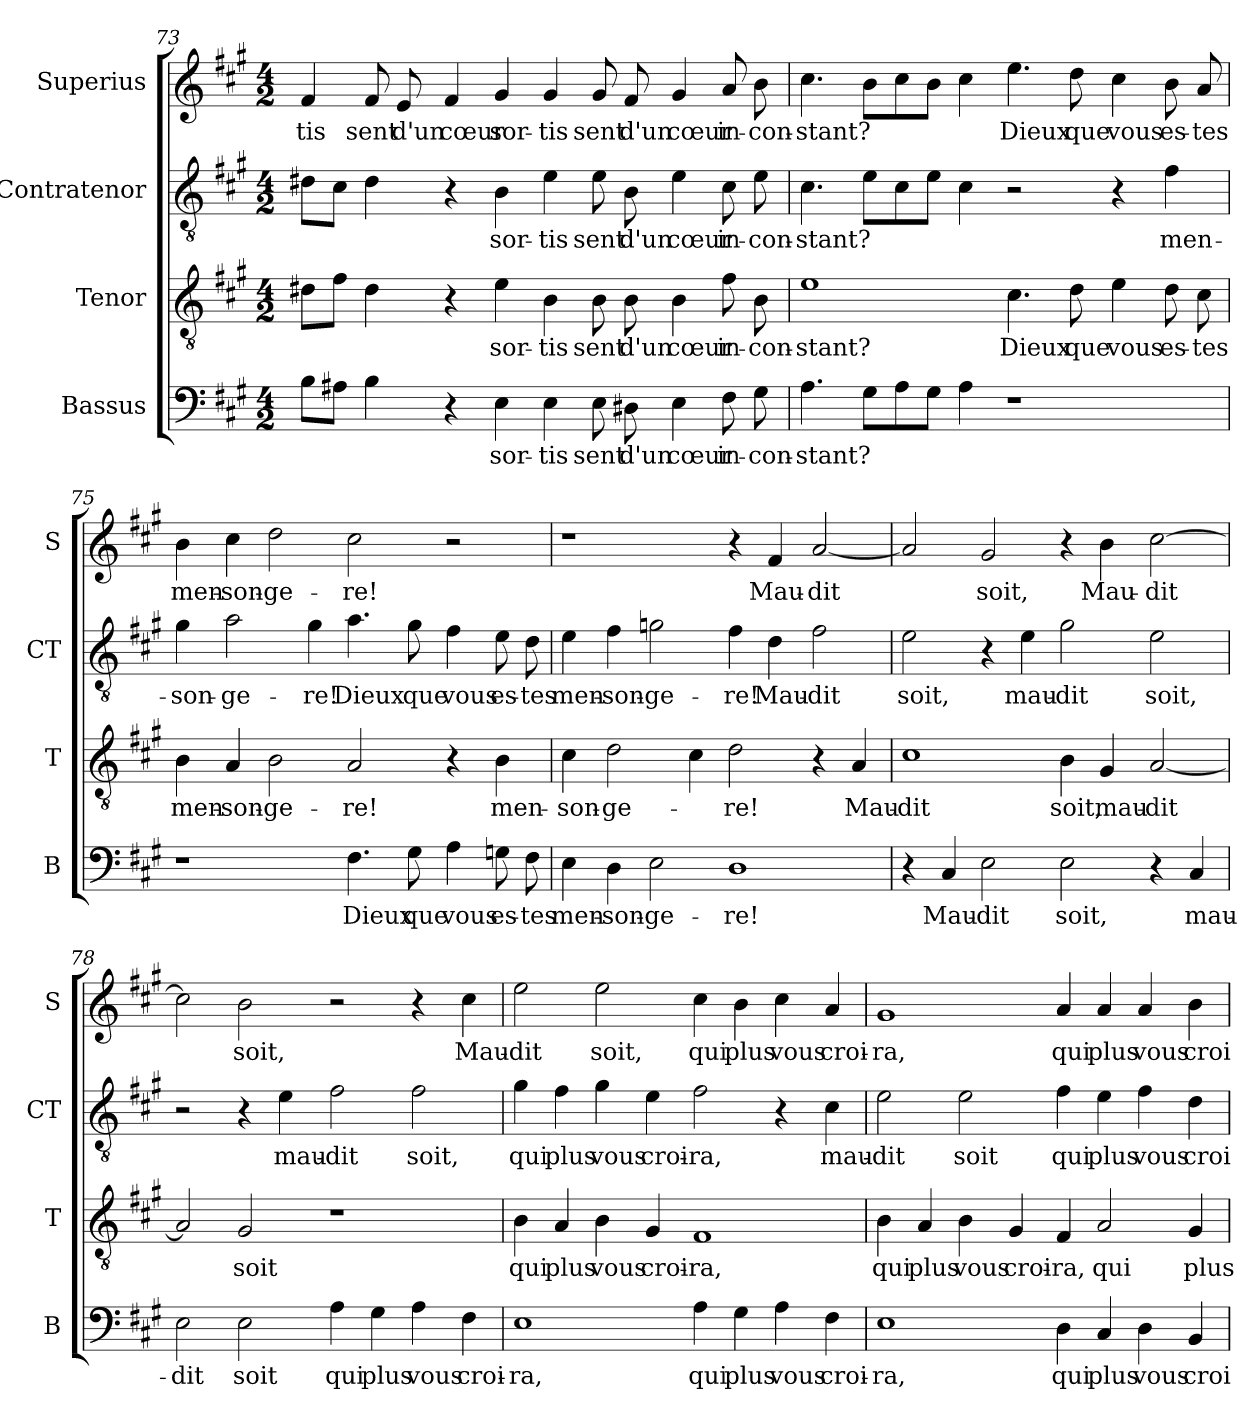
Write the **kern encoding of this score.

**kern	**text	**kern	**text	**kern	**text	**kern	**text
*part4	*part4	*part3	*part3	*part2	*part2	*part1	*part1
*staff4	*staff4	*staff3	*staff3	*staff2	*staff2	*staff1	*staff1
*I"Bassus	*	*I"Tenor	*	*I"Contratenor	*	*I"Superius	*
*I'B	*	*I'T	*	*I'CT	*	*I'S	*
*clefF4	*	*clefGv2	*	*clefGv2	*	*clefG2	*
*k[f#c#g#]	*	*k[f#c#g#]	*	*k[f#c#g#]	*	*k[f#c#g#]	*
*A:	*	*A:	*	*A:	*	*A:	*
*M4/2	*	*M4/2	*	*M4/2	*	*M4/2	*
=73	=73	=73	=73	=73	=73	=73	=73
!	!	!	!	!	!	!	!LO:LY:b
8B\L	.	8d#X\L	.	8d#X\L	.	4f#/	-tis
8A#X\J	.	8f#\J	.	8c#\J	.	.	.
!	!	!	!	!	!	!	!LO:LY:b
4B\	.	4d#\	.	4d#\	.	8f#/	sent
!	!	!	!	!	!	!	!LO:LY:b
.	.	.	.	.	.	8e/	d'un
!	!	!	!	!	!	!	!LO:LY:b
4r	.	4r	.	4r	.	4f#/	cœur
!	!LO:LY:b	!	!LO:LY:b	!	!LO:LY:b	!	!LO:LY:b
4E\	sor-	4e\	sor-	4B\	sor-	4g#/	sor-
!	!LO:LY:b	!	!LO:LY:b	!	!LO:LY:b	!	!LO:LY:b
4E\	-tis	4B\	-tis	4e\	-tis	4g#/	-tis
!	!LO:LY:b	!	!LO:LY:b	!	!LO:LY:b	!	!LO:LY:b
8E\	sent	8B\	sent	8e\	sent	8g#/	sent
!	!LO:LY:b	!	!LO:LY:b	!	!LO:LY:b	!	!LO:LY:b
8D#X\	d'un	8B\	d'un	8B\	d'un	8f#/	d'un
!	!LO:LY:b	!	!LO:LY:b	!	!LO:LY:b	!	!LO:LY:b
4E\	cœur	4B\	cœur	4e\	cœur	4g#/	cœur
!	!LO:LY:b	!	!LO:LY:b	!	!LO:LY:b	!	!LO:LY:b
8F#\	in-	8f#\	in-	8c#\	in-	8a/	in-
!	!LO:LY:b	!	!LO:LY:b	!	!LO:LY:b	!	!LO:LY:b
8G#\	-con-	8B\	-con-	8e\	-con-	8b\	-con-
!!LO:LB:g=z
=74	=74	=74	=74	=74	=74	=74	=74
!	!LO:LY:b	!	!LO:LY:b	!	!LO:LY:b	!	!LO:LY:b
4.A\	-stant?	1e	-stant?	4.c#\	-stant?	4.cc#\	-stant?
8G#\L	.	.	.	8e\L	.	8b\L	.
8A\	.	.	.	8c#\	.	8cc#\	.
8G#\J	.	.	.	8e\J	.	8b\J	.
4A\	.	.	.	4c#\	.	4cc#\	.
!	!	!	!LO:LY:b	!	!	!	!LO:LY:b
1r	.	4.c#\	Dieux	2r	.	4.ee\	Dieux
!	!	!	!LO:LY:b	!	!	!	!LO:LY:b
.	.	8d\	que	.	.	8dd\	que
!	!	!	!LO:LY:b	!	!	!	!LO:LY:b
.	.	4e\	vous	4r	.	4cc#\	vous
!	!	!	!LO:LY:b	!	!LO:LY:b	!	!LO:LY:b
.	.	8d\	es-	4f#\	men-	8b\	es-
!	!	!	!LO:LY:b	!	!	!	!LO:LY:b
.	.	8c#\	-tes	.	.	8a/	-tes
=75	=75	=75	=75	=75	=75	=75	=75
!	!	!	!LO:LY:b	!	!LO:LY:b	!	!LO:LY:b
1r	.	4B\	men-	4g#\	-son-	4b\	men-
!	!	!	!LO:LY:b	!	!LO:LY:b	!	!LO:LY:b
.	.	4A/	-son-	2a\	-ge-	4cc#\	-son-
!	!	!	!LO:LY:b	!	!	!	!LO:LY:b
.	.	2B\	-ge-	.	.	2dd\	-ge-
!	!	!	!	!	!LO:LY:b	!	!
.	.	.	.	4g#\	-re!	.	.
!	!LO:LY:b	!	!LO:LY:b	!	!LO:LY:b	!	!LO:LY:b
4.F#\	Dieux	2A/	-re!	4.a\	Dieux	2cc#\	-re!
!	!LO:LY:b	!	!	!	!LO:LY:b	!	!
8G#\	que	.	.	8g#\	que	.	.
!	!LO:LY:b	!	!	!	!LO:LY:b	!	!
4A\	vous	4r	.	4f#\	vous	2r	.
!	!LO:LY:b	!	!LO:LY:b	!	!LO:LY:b	!	!
8Gn\	es-	4B\	men-	8e\	es-	.	.
!	!LO:LY:b	!	!	!	!LO:LY:b	!	!
8F#\	-tes	.	.	8d\	-tes	.	.
=76	=76	=76	=76	=76	=76	=76	=76
!	!LO:LY:b	!	!LO:LY:b	!	!LO:LY:b	!	!
4E\	men-	4c#\	-son-	4e\	men-	1r	.
!	!LO:LY:b	!	!LO:LY:b	!	!LO:LY:b	!	!
4D\	-son-	2d\	-ge-	4f#\	-son-	.	.
!	!LO:LY:b	!	!	!	!LO:LY:b	!	!
2E\	-ge-	.	.	2gn\	-ge-	.	.
.	.	4c#\	.	.	.	.	.
!	!LO:LY:b	!	!LO:LY:b	!	!LO:LY:b	!	!
1D	-re!	2d\	-re!	4f#\	-re!	4r	.
!	!	!	!	!	!LO:LY:b	!	!LO:LY:b
.	.	.	.	4d\	Mau-	4f#/	Mau-
!	!	!	!	!	!LO:LY:b	!	!LO:LY:b
.	.	4r	.	2f#\	-dit	[2a/	-dit
!	!	!	!LO:LY:b	!	!	!	!
.	.	4A/	Mau-	.	.	.	.
!!LO:LB:g=z
=77	=77	=77	=77	=77	=77	=77	=77
!	!	!	!LO:LY:b	!	!LO:LY:b	!	!
4r	.	1c#	-dit	2e\	soit,	2a/]	.
!	!LO:LY:b	!	!	!	!	!	!
4C#/	Mau-	.	.	.	.	.	.
!	!LO:LY:b	!	!	!	!	!	!LO:LY:b
2E\	-dit	.	.	4r	.	2g#/	soit,
!	!	!	!	!	!LO:LY:b	!	!
.	.	.	.	4e\	mau-	.	.
!	!LO:LY:b	!	!LO:LY:b	!	!LO:LY:b	!	!
2E\	soit,	4B\	soit,	2g#\	-dit	4r	.
!	!	!	!LO:LY:b	!	!	!	!LO:LY:b
.	.	4G#/	mau-	.	.	4b\	Mau-
!	!	!	!LO:LY:b	!	!LO:LY:b	!	!LO:LY:b
4r	.	[2A/	-dit	2e\	soit,	[2cc#\	-dit
!	!LO:LY:b	!	!	!	!	!	!
4C#/	mau-	.	.	.	.	.	.
=78	=78	=78	=78	=78	=78	=78	=78
!	!LO:LY:b	!	!	!	!	!	!
2E\	-dit	2A/]	.	2r	.	2cc#\]	.
!	!LO:LY:b	!	!LO:LY:b	!	!	!	!LO:LY:b
2E\	soit	2G#/	soit	4r	.	2b\	soit,
!	!	!	!	!	!LO:LY:b	!	!
.	.	.	.	4e\	mau-	.	.
!	!LO:LY:b	!	!	!	!LO:LY:b	!	!
4A\	qui	1r	.	2f#\	-dit	2r	.
!	!LO:LY:b	!	!	!	!	!	!
4G#\	plus	.	.	.	.	.	.
!	!LO:LY:b	!	!	!	!LO:LY:b	!	!
4A\	vous	.	.	2f#\	soit,	4r	.
!	!LO:LY:b	!	!	!	!	!	!LO:LY:b
4F#\	croi-	.	.	.	.	4cc#\	Mau-
=79	=79	=79	=79	=79	=79	=79	=79
!	!LO:LY:b	!	!LO:LY:b	!	!LO:LY:b	!	!LO:LY:b
1E	-ra,	4B\	qui	4g#\	qui	2ee\	-dit
!	!	!	!LO:LY:b	!	!LO:LY:b	!	!
.	.	4A/	plus	4f#\	plus	.	.
!	!	!	!LO:LY:b	!	!LO:LY:b	!	!LO:LY:b
.	.	4B\	vous	4g#\	vous	2ee\	soit,
!	!	!	!LO:LY:b	!	!LO:LY:b	!	!
.	.	4G#/	croi-	4e\	croi-	.	.
!	!LO:LY:b	!	!LO:LY:b	!	!LO:LY:b	!	!LO:LY:b
4A\	qui	1F#	-ra,	2f#\	-ra,	4cc#\	qui
!	!LO:LY:b	!	!	!	!	!	!LO:LY:b
4G#\	plus	.	.	.	.	4b\	plus
!	!LO:LY:b	!	!	!	!	!	!LO:LY:b
4A\	vous	.	.	4r	.	4cc#\	vous
!	!LO:LY:b	!	!	!	!LO:LY:b	!	!LO:LY:b
4F#\	croi-	.	.	4c#\	mau-	4a/	croi-
!!LO:PB:g=z
=80	=80	=80	=80	=80	=80	=80	=80
!	!LO:LY:b	!	!LO:LY:b	!	!LO:LY:b	!	!LO:LY:b
1E	-ra,	4B\	qui	2e\	-dit	1g#	-ra,
!	!	!	!LO:LY:b	!	!	!	!
.	.	4A/	plus	.	.	.	.
!	!	!	!LO:LY:b	!	!LO:LY:b	!	!
.	.	4B\	vous	2e\	soit	.	.
!	!	!	!LO:LY:b	!	!	!	!
.	.	4G#/	croi-	.	.	.	.
!	!LO:LY:b	!	!LO:LY:b	!	!LO:LY:b	!	!LO:LY:b
4D\	qui	4F#/	-ra,	4f#\	qui	4a/	qui
!	!LO:LY:b	!	!LO:LY:b	!	!LO:LY:b	!	!LO:LY:b
4C#/	plus	2A/	qui	4e\	plus	4a/	plus
!	!LO:LY:b	!	!	!	!LO:LY:b	!	!LO:LY:b
4D\	vous	.	.	4f#\	vous	4a/	vous
!	!LO:LY:b	!	!LO:LY:b	!	!LO:LY:b	!	!LO:LY:b
4BB/	croi-	4G#/	plus	4d\	croi-	4b\	croi-
=	=	=	=	=	=	=	=
*-	*-	*-	*-	*-	*-	*-	*-
